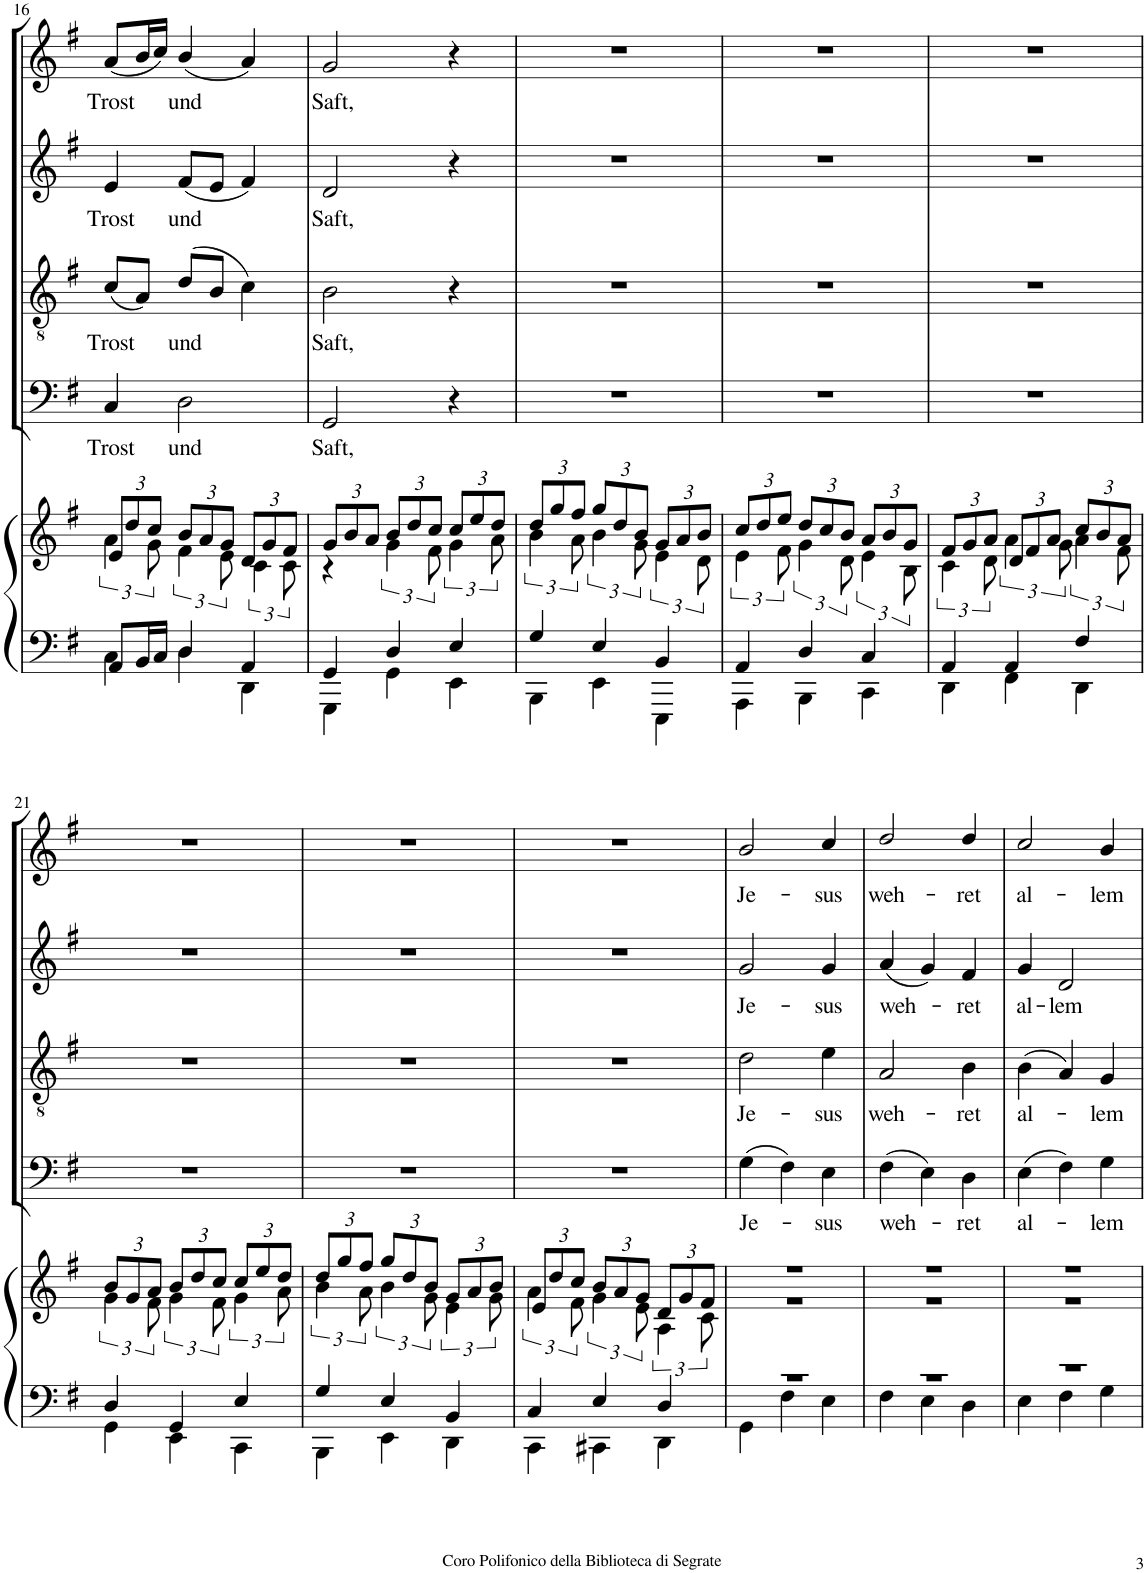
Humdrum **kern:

**kern	**kern	**kern	**text	**kern	**text	**kern	**text	**kern	**text
*part6	*part5	*part4	*part4	*part3	*part3	*part2	*part2	*part1	*part1
*staff6	*staff5	*staff4	*staff4	*staff3	*staff3	*staff2	*staff2	*staff1	*staff1
*I"Pipe Organ	*I"Pipe Organ	*I"Bassi	*	*I"Tenori	*	*I"Contralti	*	*I"Soprani	*
*I'P Org	*I'P Org	*	*	*	*	*	*	*	*
!!LO:PB:g=z
*clefF4	*clefG2	*clefF4	*	*clefGv2	*	*clefG2	*	*clefG2	*
*	*	*	*	*	*	*	*	*Trd1c2	*
*k[f#]	*k[f#]	*k[f#]	*	*k[f#]	*	*k[f#]	*	*k[f#]	*
*G:	*G:	*G:	*	*G:	*	*G:	*	*G:	*
*M3/4	*M3/4	*M3/4	*	*M3/4	*	*M3/4	*	*M3/4	*
=16	=16	=16	=16	=16	=16	=16	=16	=16	=16
*^	*^	*	*	*	*	*	*	*	*
*	*	*Xbrackettup	*brackettup	*	*	*	*	*	*	*	*
!	!	!	!	!	!LO:LY:b	!	!LO:LY:b	!	!LO:LY:b	!	!LO:LY:b
8AA/L	4C\	12e/L	6a\	4C/	Trost	(8c/L	Trost	4e/	Trost	(8a/L	Trost
.	.	12dd/	.	.	.	.	.	.	.	.	.
16BB/L	.	.	.	.	.	8A/J)	.	.	.	16b/L	.
.	.	12cc/J	12g\	.	.	.	.	.	.	.	.
16C/JJ	.	.	.	.	.	.	.	.	.	16cc/JJ)	.
*	*	*Xbrackettup	*brackettup	*	*	*	*	*	*	*	*
!	!	!	!	!	!LO:LY:b	!	!LO:LY:b	!	!LO:LY:b	!	!LO:LY:b
4D/	4D\	12b/L	6f#\	2D\	und	(8d/L	und	(8f#/L	und	(4b/	und
.	.	12a/	.	.	.	.	.	.	.	.	.
.	.	.	.	.	.	8B/J	.	8e/J	.	.	.
.	.	12g/J	12e\	.	.	.	.	.	.	.	.
*	*	*Xbrackettup	*brackettup	*	*	*	*	*	*	*	*
4AA/	4DD\	12d/L	6c\	.	.	4c\)	.	4f#/)	.	4a/)	.
.	.	12g/	.	.	.	.	.	.	.	.	.
.	.	12f#/J	12c\	.	.	.	.	.	.	.	.
=17	=17	=17	=17	=17	=17	=17	=17	=17	=17	=17	=17
*	*	*Xbrackettup	*	*	*	*	*	*	*	*	*
!	!	!	!	!	!LO:LY:b	!	!LO:LY:b	!	!LO:LY:b	!	!LO:LY:b
4GG/	4GGG\	12g/L	4r	2GG/	Saft,	2B\	Saft,	2d/	Saft,	2g/	Saft,
.	.	12b/	.	.	.	.	.	.	.	.	.
.	.	12a/J	.	.	.	.	.	.	.	.	.
*	*	*	*brackettup	*	*	*	*	*	*	*	*
4D/	4GG\	12b/L	6g\	.	.	.	.	.	.	.	.
.	.	12dd/	.	.	.	.	.	.	.	.	.
.	.	12cc/J	12f#\	.	.	.	.	.	.	.	.
*	*	*Xbrackettup	*brackettup	*	*	*	*	*	*	*	*
4E/	4EE\	12cc/L	6g\	4r	.	4r	.	4r	.	4r	.
.	.	12ee/	.	.	.	.	.	.	.	.	.
.	.	12dd/J	12a\	.	.	.	.	.	.	.	.
=18	=18	=18	=18	=18	=18	=18	=18	=18	=18	=18	=18
*	*	*Xbrackettup	*brackettup	*	*	*	*	*	*	*	*
4G/	4BBB\	12dd/L	6b\	2.r	.	2.r	.	2.r	.	2.r	.
.	.	12gg/	.	.	.	.	.	.	.	.	.
.	.	12ff#/J	12a\	.	.	.	.	.	.	.	.
*	*	*Xbrackettup	*brackettup	*	*	*	*	*	*	*	*
4E/	4EE\	12gg/L	6b\	.	.	.	.	.	.	.	.
.	.	12dd/	.	.	.	.	.	.	.	.	.
.	.	12b/J	12g\	.	.	.	.	.	.	.	.
*	*	*Xbrackettup	*brackettup	*	*	*	*	*	*	*	*
4BB/	4EEE\	12g/L	6e\	.	.	.	.	.	.	.	.
.	.	12a/	.	.	.	.	.	.	.	.	.
.	.	12b/J	12d\	.	.	.	.	.	.	.	.
=19	=19	=19	=19	=19	=19	=19	=19	=19	=19	=19	=19
*	*	*Xbrackettup	*brackettup	*	*	*	*	*	*	*	*
4AA/	4AAA\	12cc/L	6e\	2.r	.	2.r	.	2.r	.	2.r	.
.	.	12dd/	.	.	.	.	.	.	.	.	.
.	.	12ee/J	12f#\	.	.	.	.	.	.	.	.
*	*	*Xbrackettup	*brackettup	*	*	*	*	*	*	*	*
4D/	4BBB\	12dd/L	6g\	.	.	.	.	.	.	.	.
.	.	12cc/	.	.	.	.	.	.	.	.	.
.	.	12b/J	12d\	.	.	.	.	.	.	.	.
*	*	*Xbrackettup	*brackettup	*	*	*	*	*	*	*	*
4C/	4CC\	12a/L	6e\	.	.	.	.	.	.	.	.
.	.	12b/	.	.	.	.	.	.	.	.	.
.	.	12g/J	12B\	.	.	.	.	.	.	.	.
=20	=20	=20	=20	=20	=20	=20	=20	=20	=20	=20	=20
*	*	*Xbrackettup	*brackettup	*	*	*	*	*	*	*	*
4AA/	4DD\	12f#/L	6c\	2.r	.	2.r	.	2.r	.	2.r	.
.	.	12g/	.	.	.	.	.	.	.	.	.
.	.	12a/J	12d\	.	.	.	.	.	.	.	.
*	*	*Xbrackettup	*brackettup	*	*	*	*	*	*	*	*
4AA/	4FF#\	12d/L	6a\	.	.	.	.	.	.	.	.
.	.	12f#/	.	.	.	.	.	.	.	.	.
.	.	12a/J	12g\	.	.	.	.	.	.	.	.
*	*	*Xbrackettup	*brackettup	*	*	*	*	*	*	*	*
4F#/	4DD\	12cc/L	6a\	.	.	.	.	.	.	.	.
.	.	12b/	.	.	.	.	.	.	.	.	.
.	.	12a/J	12f#\	.	.	.	.	.	.	.	.
!!LO:LB:g=z
=21	=21	=21	=21	=21	=21	=21	=21	=21	=21	=21	=21
*	*	*Xbrackettup	*brackettup	*	*	*	*	*	*	*	*
4D/	4GG\	12b/L	6g\	2.r	.	2.r	.	2.r	.	2.r	.
.	.	12g/	.	.	.	.	.	.	.	.	.
.	.	12a/J	12f#\	.	.	.	.	.	.	.	.
*	*	*Xbrackettup	*brackettup	*	*	*	*	*	*	*	*
4GG/	4EE\	12b/L	6g\	.	.	.	.	.	.	.	.
.	.	12dd/	.	.	.	.	.	.	.	.	.
.	.	12cc/J	12f#\	.	.	.	.	.	.	.	.
*	*	*Xbrackettup	*brackettup	*	*	*	*	*	*	*	*
4E/	4CC\	12cc/L	6g\	.	.	.	.	.	.	.	.
.	.	12ee/	.	.	.	.	.	.	.	.	.
.	.	12dd/J	12a\	.	.	.	.	.	.	.	.
=22	=22	=22	=22	=22	=22	=22	=22	=22	=22	=22	=22
*	*	*Xbrackettup	*brackettup	*	*	*	*	*	*	*	*
4G/	4BBB\	12dd/L	6b\	2.r	.	2.r	.	2.r	.	2.r	.
.	.	12gg/	.	.	.	.	.	.	.	.	.
.	.	12ff#/J	12a\	.	.	.	.	.	.	.	.
*	*	*Xbrackettup	*brackettup	*	*	*	*	*	*	*	*
4E/	4EE\	12gg/L	6b\	.	.	.	.	.	.	.	.
.	.	12dd/	.	.	.	.	.	.	.	.	.
.	.	12b/J	12g\	.	.	.	.	.	.	.	.
*	*	*Xbrackettup	*brackettup	*	*	*	*	*	*	*	*
4BB/	4DD\	12g/L	6e\	.	.	.	.	.	.	.	.
.	.	12a/	.	.	.	.	.	.	.	.	.
.	.	12b/J	12g\	.	.	.	.	.	.	.	.
=23	=23	=23	=23	=23	=23	=23	=23	=23	=23	=23	=23
*	*	*Xbrackettup	*brackettup	*	*	*	*	*	*	*	*
4C/	4CC\	12e/L	6a\	2.r	.	2.r	.	2.r	.	2.r	.
.	.	12dd/	.	.	.	.	.	.	.	.	.
.	.	12cc/J	12f#\	.	.	.	.	.	.	.	.
*	*	*Xbrackettup	*brackettup	*	*	*	*	*	*	*	*
4E/	4CC#X\	12b/L	6g\	.	.	.	.	.	.	.	.
.	.	12a/	.	.	.	.	.	.	.	.	.
.	.	12g/J	12e\	.	.	.	.	.	.	.	.
*	*	*Xbrackettup	*brackettup	*	*	*	*	*	*	*	*
4D/	4DD\	12d/L	6A\	.	.	.	.	.	.	.	.
.	.	12g/	.	.	.	.	.	.	.	.	.
.	.	12f#/J	12c\	.	.	.	.	.	.	.	.
=24	=24	=24	=24	=24	=24	=24	=24	=24	=24	=24	=24
!	!	!	!	!	!LO:LY:b	!	!LO:LY:b	!	!LO:LY:b	!	!LO:LY:b
2.r	4GG\	2.r	2.r	(4G\	Je-	2d\	Je-	2g/	Je-	2b/	Je-
.	4F#\	.	.	4F#\)	.	.	.	.	.	.	.
!	!	!	!	!	!LO:LY:b	!	!LO:LY:b	!	!LO:LY:b	!	!LO:LY:b
.	4E\	.	.	4E\	-sus	4e\	-sus	4g/	-sus	4cc/	-sus
=25	=25	=25	=25	=25	=25	=25	=25	=25	=25	=25	=25
!	!	!	!	!	!LO:LY:b	!	!LO:LY:b	!	!LO:LY:b	!	!LO:LY:b
2.r	4F#\	2.r	2.r	(4F#\	weh-	2A/	weh-	(4a/	weh-	2dd/	weh-
.	4E\	.	.	4E\)	.	.	.	4g/)	.	.	.
!	!	!	!	!	!LO:LY:b	!	!LO:LY:b	!	!LO:LY:b	!	!LO:LY:b
.	4D\	.	.	4D\	-ret	4B\	-ret	4f#/	-ret	4dd/	-ret
=26	=26	=26	=26	=26	=26	=26	=26	=26	=26	=26	=26
!	!	!	!	!	!LO:LY:b	!	!LO:LY:b	!	!LO:LY:b	!	!LO:LY:b
2.r	4E\	2.r	2.r	(4E\	al-	(4B\	al-	4g/	al-	2cc/	al-
!	!	!	!	!	!	!	!	!	!LO:LY:b	!	!
.	4F#\	.	.	4F#\)	.	4A/)	.	2d/	-lem	.	.
!	!	!	!	!	!LO:LY:b	!	!LO:LY:b	!	!	!	!LO:LY:b
.	4G\	.	.	4G\	-lem	4G/	-lem	.	.	4b/	-lem
*v	*v	*	*	*	*	*	*	*	*	*	*
*	*v	*v	*	*	*	*	*	*	*	*
=	=	=	=	=	=	=	=	=	=
*-	*-	*-	*-	*-	*-	*-	*-	*-	*-
